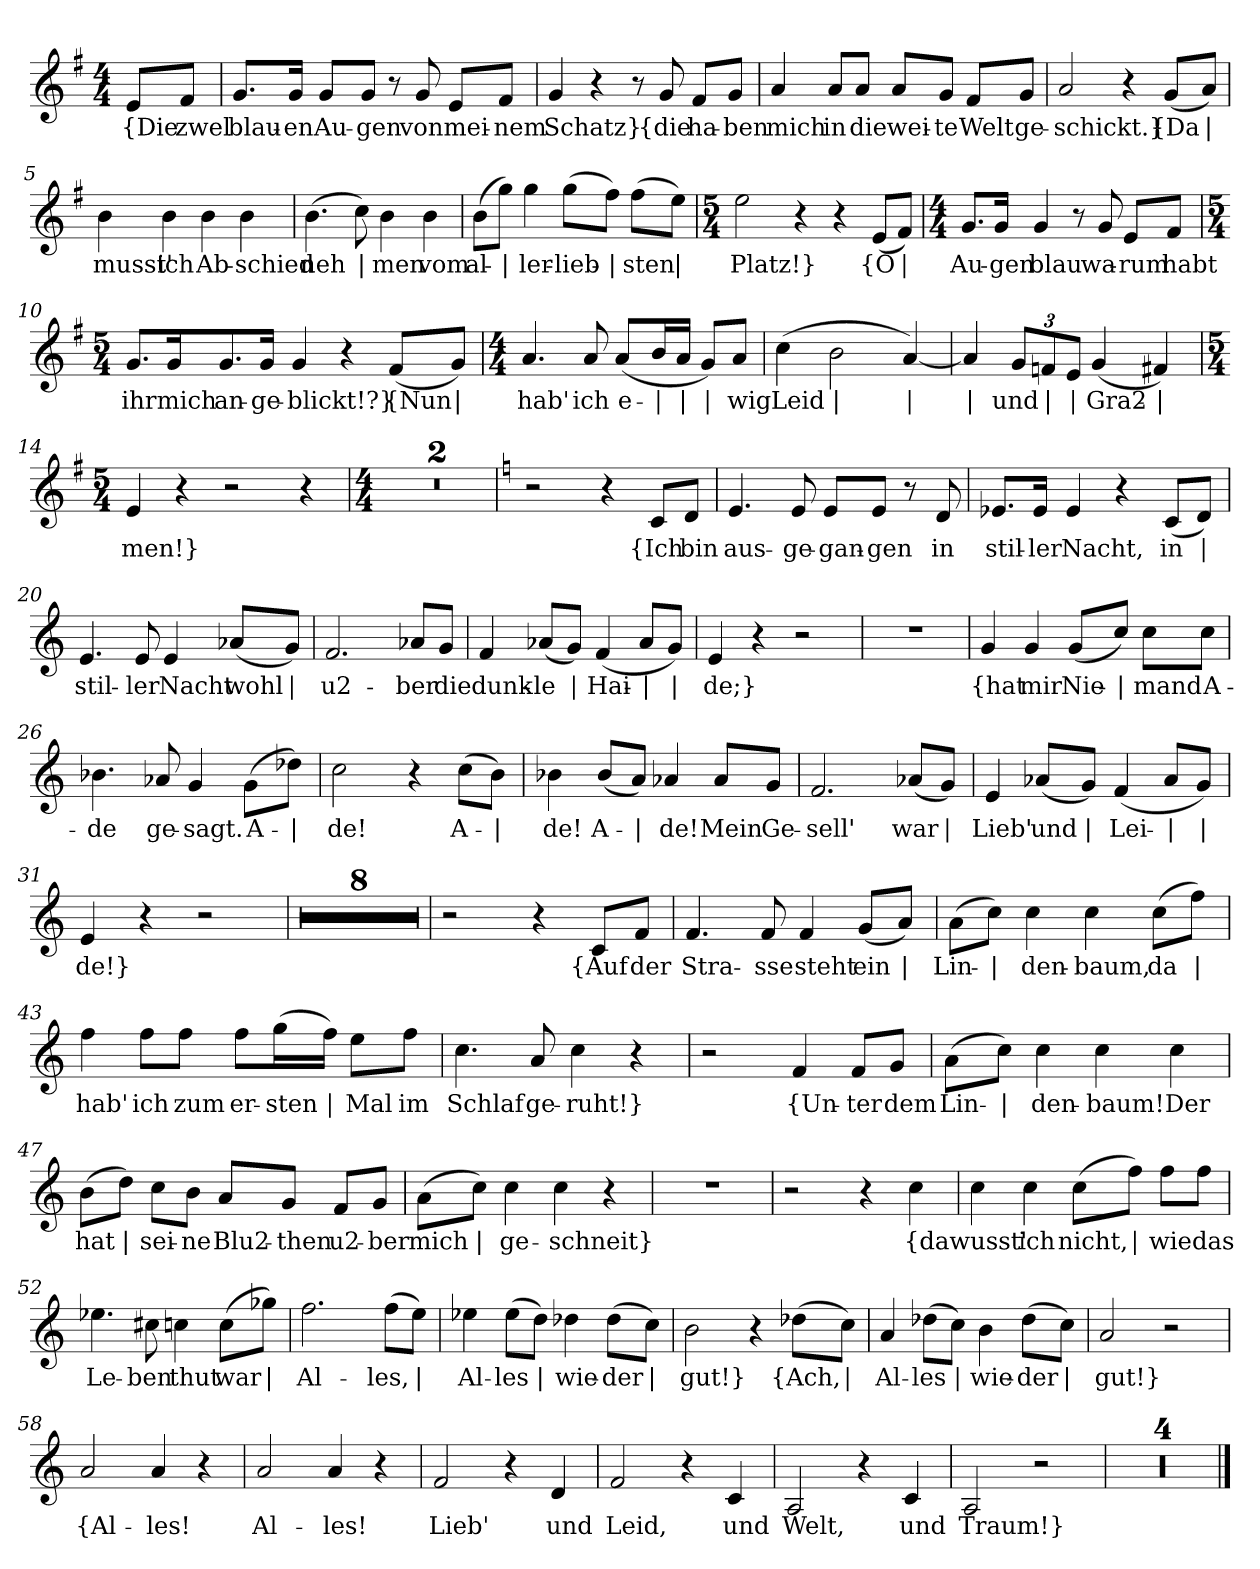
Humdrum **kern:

**kern	**text
*part1	*part1
*staff1	*staff1
*clefG2	*
*k[f#]	*
*M4/4	*
=	=
8e/L	{Die
8f#/J	zwel
*MM120	*
=1	=1
8.g/L	blau-
16g/Jk	-en
8g/L	Au-
8g/J	-gen
8r	.
8g	von
8e/L	mei-
8f#/J	-nem
=2	=2
4g	Schatz}
4r	.
8r	.
8g	{die
8f#/L	ha-
8g/J	-ben
=3	=3
4a	mich
8a/L	in
8a/J	die
8a/L	wei-
8g/J	-te
8f#/L	Welt
8g/J	ge-
=4	=4
2a	-schickt.}
4r	.
(8g/L	{Da
8a/J)	|
=5	=5
4b	musst'
4b	ich
4b	Ab-
4b	-schied
=6	=6
(4.b	neh
8cc)	|
4b	men
4b	vom
=7	=7
(8b\L	al-
8gg\J)	|
4gg	-ler-
(8gg\L	-lieb-
8ff#\J)	|
(8ff#\L	-sten
8ee\J)	|
=8	=8
*M5/4	*
2ee	Platz!}
4r	.
4r	.
(8e/L	{O
8f#/J)	|
=9	=9
*M4/4	*
8.g/L	Au-
16g/Jk	-gen
4g	blau
8r	.
8g	wa-
8e/L	-rum
8f#/J	habt
=10	=10
*M5/4	*
8.g/L	ihr
16g/k	mich
8.g/	an-
16g/Jk	-ge-
4g	-blickt!?}
4r	.
(8f#/L	{Nun
8g/J)	|
=11	=11
*M4/4	*
4.a	hab'
8a	ich
(8a/L	e-
16b/L	|
16a/JJ	|
8g/L)	|
8a/J	-wig
=12	=12
(4cc	Leid
2b	|
[4a)	|
=13	=13
4a]	|
12g/L	und
12fn/	|
12e/J	|
(4g	Gra2-
4f#X)	|
=14	=14
*M5/4	*
4e	-men!}
4r	.
2r	.
4r	.
=15	=15
*M4/4	*
1r	.
=16	=16
1r	.
=17	=17
*k[]	*
2r	.
4r	.
8c/L	{Ich
8d/J	bin
=18	=18
4.e	aus-
8e	-ge-
8e/L	-gan-
8e/J	-gen
8r	.
8d	in
=19	=19
8.e-X/L	stil-
16e-/Jk	-ler
4e-	Nacht,
4r	.
(8c/L	in
8d/J)	|
=20	=20
4.e	stil-
8e	-ler
4e	Nacht
(8a-X/L	wohl
8g/J)	|
=21	=21
2.f	u2-
8a-X/L	-ber
8g/J	die
=22	=22
4f	dunk-
(8a-X/L	-le
8g/J)	|
(4f	Hai-
8a-/L	|
8g/J)	|
=23	=23
4e	-de;}
4r	.
2r	.
=24	=24
1r	.
=25	=25
4g	{hat
4g	mir
(8g/L	Nie-
8cc/J)	|
8cc\L	-mand
8cc\J	A-
=26	=26
4.b-X	-de
8a-X	ge-
4g	-sagt.
(8g\L	A-
8dd-X\J)	|
=27	=27
2cc	-de!
4r	.
(8cc\L	A-
8b\J)	|
=28	=28
4b-X	-de!
(8b-/L	A-
8a/J)	|
4a-X	-de!
8a-/L	Mein
8g/J	Ge-
=29	=29
2.f	-sell'
(8a-X/L	war
8g/J)	|
=30	=30
4e	Lieb'
(8a-X/L	und
8g/J)	|
(4f	Lei-
8a-/L	|
8g/J)	|
=31	=31
4e	-de!}
4r	.
2r	.
=32	=32
1r	.
=33	=33
1r	.
=34	=34
1r	.
=35	=35
1r	.
=36	=36
1r	.
=37	=37
1r	.
=38	=38
1r	.
=39	=39
*k[b-]	*
1r	.
=40	=40
2r	.
4r	.
8c/L	{Auf
8f/J	der
=41	=41
4.f	Stra-
8f	-sse
4f	steht
(8g/L	ein
8a/J)	|
=42	=42
(8a\L	Lin-
8cc\J)	|
4cc	-den-
4cc	-baum,
(8cc\L	da
8ff\J)	|
=43	=43
4ff	hab'
8ff\L	ich
8ff\J	zum
8ff\L	er-
(16gg\L	-sten
16ff\JJ)	|
8ee\L	Mal
8ff\J	im
=44	=44
4.cc	Schlaf
8a	ge-
4cc	-ruht!}
4r	.
=45	=45
2r	.
4f	{Un-
8f/L	-ter
8g/J	dem
=46	=46
(8a\L	Lin-
8cc\J)	|
4cc	-den-
4cc	-baum!
4cc	Der
=47	=47
(8b-\L	hat
8dd\J)	|
8cc\L	sei-
8b-\J	-ne
8a/L	Blu2-
8g/J	-then
8f/L	u2-
8g/J	-ber
=48	=48
(8a\L	mich
8cc\J)	|
4cc	ge-
4cc	-schneit}
4r	.
=49	=49
1r	.
=50	=50
2r	.
4r	.
4cc	{da
=51	=51
4cc	wusst'
4cc	ich
(8cc\L	nicht,
8ff\J)	|
8ff\L	wie
8ff\J	das
=52	=52
4.ee-X	Le-
8cc#X	-ben
4ccn	thut
(8cc\L	war
8gg-X\J)	|
=53	=53
2.ff	Al-
(8ff\L	-les,
8ee\J)	|
=54	=54
4ee-X	Al-
(8ee-\L	-les
8dd\J)	|
4dd-X	wie-
(8dd-\L	-der
8cc\J)	|
=55	=55
2b-	gut!}
4r	.
(8dd-X\L	{Ach,
8cc\J)	|
=56	=56
4a	Al-
(8dd-X\L	-les
8cc\J)	|
4b-	wie-
(8dd-\L	-der
8cc\J)	|
=57	=57
2a	gut!}
2r	.
=58	=58
2a	{Al-
4a	-les!
4r	.
=59	=59
2a	Al-
4a	-les!
4r	.
=60	=60
2f	Lieb'
4r	.
4d	und
=61	=61
2f	Leid,
4r	.
4c	und
=62	=62
2A	Welt,
4r	.
4c	und
=63	=63
2A	Traum!}
2r	.
=64	=64
1r	.
=65	=65
1r	.
=66	=66
1r	.
=67	=67
1r	.
==	==
*-	*-
